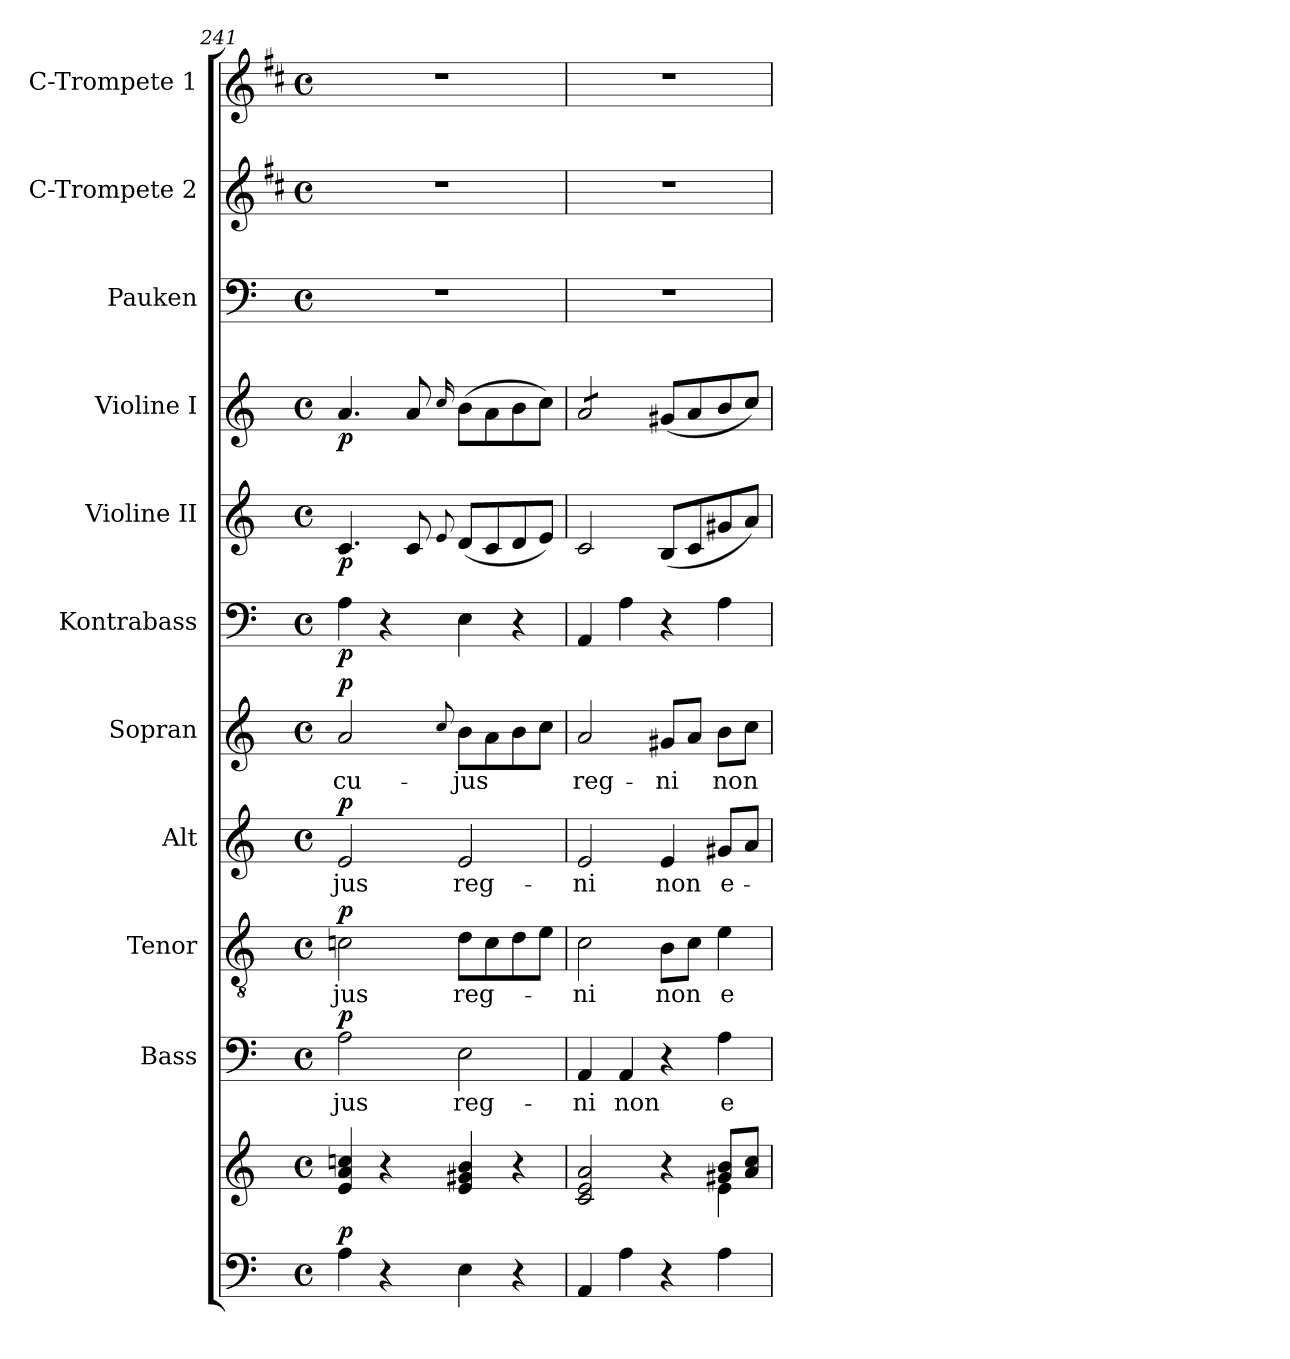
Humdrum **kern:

**kern	**kern	**dynam	**kern	**text	**dynam	**kern	**text	**dynam	**kern	**text	**dynam	**kern	**text	**dynam	**kern	**dynam	**kern	**dynam	**kern	**dynam	**kern	**kern	**kern
*part11	*part11	*part11	*part10	*part10	*part10	*part9	*part9	*part9	*part8	*part8	*part8	*part7	*part7	*part7	*part6	*part6	*part5	*part5	*part4	*part4	*part3	*part2	*part1
*staff12	*staff11	*staff11/12	*staff10	*staff10	*staff10	*staff9	*staff9	*staff9	*staff8	*staff8	*staff8	*staff7	*staff7	*staff7	*staff6	*staff6	*staff5	*staff5	*staff4	*staff4	*staff3	*staff2	*staff1
*	*	*	*I"Bass	*	*	*I"Tenor	*	*	*I"Alt	*	*	*I"Sopran	*	*	*I"Kontrabass	*	*I"Violine II	*	*I"Violine I	*	*I"Pauken	*I"C-Trompete 2	*I"C-Trompete 1
*	*	*	*I'B.	*	*	*I'T.	*	*	*I'A.	*	*	*I'S.	*	*	*I'Kb.	*	*I'Vl. II	*	*I'Vl. I	*	*I'Pk.	*I'C Trp. 2	*I'C Trp. 1
*clefF4	*clefG2	*	*clefF4	*	*	*clefGv2	*	*	*clefG2	*	*	*clefG2	*	*	*clefF4	*	*clefG2	*	*clefG2	*	*clefF4	*clefG2	*clefG2
*	*	*	*	*	*	*	*	*	*	*	*	*	*	*	*ITrd7c12	*	*	*	*	*	*	*ITrd1c2	*ITrd1c2
*k[]	*k[]	*	*k[]	*	*	*k[]	*	*	*k[]	*	*	*k[]	*	*	*k[]	*	*k[]	*	*k[]	*	*k[]	*k[]	*k[]
*C:	*C:	*	*C:	*	*	*C:	*	*	*C:	*	*	*C:	*	*	*C:	*	*C:	*	*C:	*	*C:	*C:	*C:
*M4/4	*M4/4	*	*M4/4	*	*	*M4/4	*	*	*M4/4	*	*	*M4/4	*	*	*M4/4	*	*M4/4	*	*M4/4	*	*M4/4	*M4/4	*M4/4
*met(c)	*met(c)	*	*met(c)	*	*	*met(c)	*	*	*met(c)	*	*	*met(c)	*	*	*met(c)	*	*met(c)	*	*met(c)	*	*met(c)	*met(c)	*met(c)
=241	=241	=241	=241	=241	=241	=241	=241	=241	=241	=241	=241	=241	=241	=241	=241	=241	=241	=241	=241	=241	=241	=241	=241
!	!	!LO:DY:a=2	!	!LO:LY:b	!LO:DY:a	!	!LO:LY:b	!LO:DY:a	!	!LO:LY:b	!LO:DY:a	!	!LO:LY:b	!LO:DY:a	!	!LO:DY:b	!	!LO:DY:b	!	!LO:DY:b	!	!	!
4A\	4e/ 4a/ 4ccn/	p	2A\	-jus	p	2cn\	-jus	p	2e/	-jus	p	2a/	cu-	p	4AA\	p	4.c/	p	4.a/	p	1r	1r	1r
4r	4r	.	.	.	.	.	.	.	.	.	.	.	.	.	4r	.	.	.	.	.	.	.	.
.	.	.	.	.	.	.	.	.	.	.	.	.	.	.	.	.	8c/	.	8a/	.	.	.	.
.	.	.	.	.	.	.	.	.	.	.	.	8qqcc/	.	.	.	.	8qqe/	.	16qqcc/	.	.	.	.
!	!	!	!	!LO:LY:b	!	!	!LO:LY:b	!	!	!LO:LY:b	!	!	!LO:LY:b	!	!	!	!	!	!	!	!	!	!
4E\	4e/ 4g#X/ 4b/	.	2E\	reg-	.	8d\L	reg-	.	2e/	reg-	.	8b\L	-jus	.	4EE\	.	(<8d/L	.	(>8b\L	.	.	.	.
.	.	.	.	.	.	8c\	.	.	.	.	.	8a\	.	.	.	.	8c/	.	8a\	.	.	.	.
4r	4r	.	.	.	.	8d\	.	.	.	.	.	8b\	.	.	4r	.	8d/	.	8b\	.	.	.	.
.	.	.	.	.	.	8e\J	.	.	.	.	.	8cc\J	.	.	.	.	8e/J)	.	8cc\J)	.	.	.	.
=242	=242	=242	=242	=242	=242	=242	=242	=242	=242	=242	=242	=242	=242	=242	=242	=242	=242	=242	=242	=242	=242	=242	=242
*	*^	*	*	*	*	*	*	*	*	*	*	*	*	*	*	*	*	*	*	*	*	*	*
!	!	!	!	!	!LO:LY:b	!	!	!LO:LY:b	!	!	!LO:LY:b	!	!	!LO:LY:b	!	!	!	!	!	!	!	!	!	!
*	*	*	*	*	*	*	*	*	*	*	*	*	*	*	*	*	*	*	*	*tremolo	*	*	*	*
4AA/	2c/ 2e/ 2a/	2.ryy	.	4AA/	-ni	.	2c\	-ni	.	2e/	-ni	.	2a/	reg-	.	4AAA/	.	2c/	.	8a/L	.	1r	1r	1r
.	.	.	.	.	.	.	.	.	.	.	.	.	.	.	.	.	.	.	.	8a/	.	.	.	.
!	!	!	!	!	!LO:LY:b	!	!	!	!	!	!	!	!	!	!	!	!	!	!	!	!	!	!	!
4A\	.	.	.	4AA/	non	.	.	.	.	.	.	.	.	.	.	4AA\	.	.	.	8a/	.	.	.	.
.	.	.	.	.	.	.	.	.	.	.	.	.	.	.	.	.	.	.	.	8a/J	.	.	.	.
*	*	*	*	*	*	*	*	*	*	*	*	*	*	*	*	*	*	*	*	*Xtremolo	*	*	*	*
!	!	!	!	!	!	!	!	!LO:LY:b	!	!	!LO:LY:b	!	!	!LO:LY:b	!	!	!	!	!	!	!	!	!	!
4r	4r	.	.	4r	.	.	8B\L	non	.	4e/	non	.	8g#X/L	-ni	.	4r	.	(<8B/L	.	(<8g#X/L	.	.	.	.
.	.	.	.	.	.	.	8c\J	.	.	.	.	.	8a/J	.	.	.	.	8c/	.	8a/	.	.	.	.
!	!	!	!	!	!LO:LY:b	!	!	!LO:LY:b	!	!	!LO:LY:b	!	!	!LO:LY:b	!	!	!	!	!	!	!	!	!	!
4A\	8g#X/ 8b/L	4e\	.	4A\	e-	.	4e\	e-	.	8g#X/L	e-	.	8b\L	non	.	4AA\	.	8g#X/	.	8b/	.	.	.	.
.	8a/ 8cc/J	.	.	.	.	.	.	.	.	8a/J	.	.	8cc\J	.	.	.	.	8a/J)	.	8cc/J)	.	.	.	.
*	*v	*v	*	*	*	*	*	*	*	*	*	*	*	*	*	*	*	*	*	*	*	*	*	*
=	=	=	=	=	=	=	=	=	=	=	=	=	=	=	=	=	=	=	=	=	=	=	=
*-	*-	*-	*-	*-	*-	*-	*-	*-	*-	*-	*-	*-	*-	*-	*-	*-	*-	*-	*-	*-	*-	*-	*-
